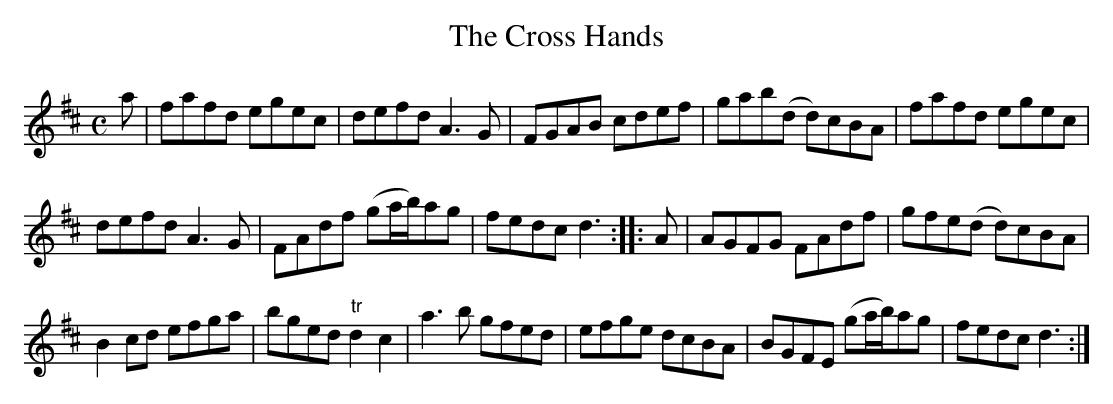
X:1
T:Cross Hands, The
M:C
L:1/8
K:D
a | fafd egec | defd A3G | FGAB cdef | gab(d d)cBA | fafd egec |
defd A3 G | FAdf (ga/b/)ag | fedc d3::A | AGFG FAdf | gfe(d d)cBA |
B2 cd efga | bged "tr"d2c2 | a3b gfed | efge dcBA | BGFE (ga/b/)ag | fedc d3 :|
